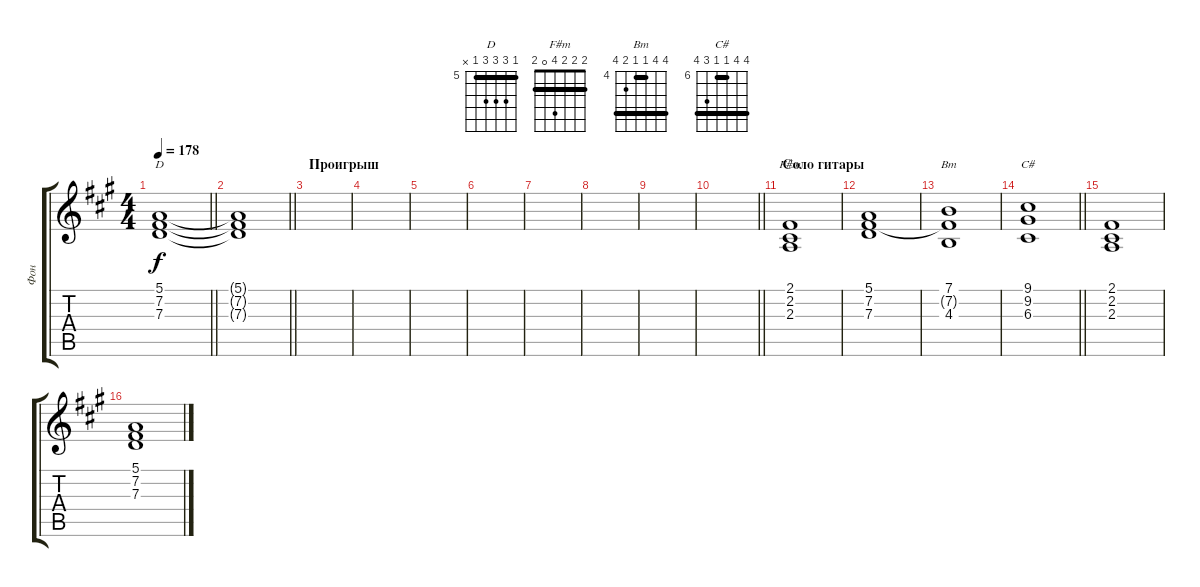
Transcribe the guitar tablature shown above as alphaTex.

\track ("Фон" "Фон") {instrument pad2warm}
\staff {score tabs}
\tuning (E4 B3 G3 D3 A2 E2) {hide}
\chord ("D" 5 7 7 7 5 x) {firstfret 5 barre 5}
\chord ("F#m" 2 2 2 4 0 2) {barre 2}
\chord ("Bm" 7 7 4 4 5 7) {firstfret 4 barre (4 7)}
\chord ("C#" 9 9 6 6 8 9) {firstfret 6 barre (6 9)}
\ts (4 4)
\tempo 178
\clef g2
\barLineRight lightlight
\ks f#minor
(5.1 7.2 7.3).1{ch "D" dy f} |
\barLineRight lightlight
(5.1{t} 7.2{t} 7.3{t}).1 |
\section ("" "Проигрыш")
|
|
|
|
|
|
|
\barLineRight lightlight
|
\section ("" "Соло гитары")
(2.1 2.2 2.3).1{ch "F#m"} |
(5.1 7.2 7.3).1 |
(7.1 7.2{t} 4.3).1{ch "Bm"} |
\barLineRight lightlight
(9.1 9.2 6.3).1{ch "C#"} |
(2.1 2.2 2.3).1 |
(5.1 7.2 7.3).1
